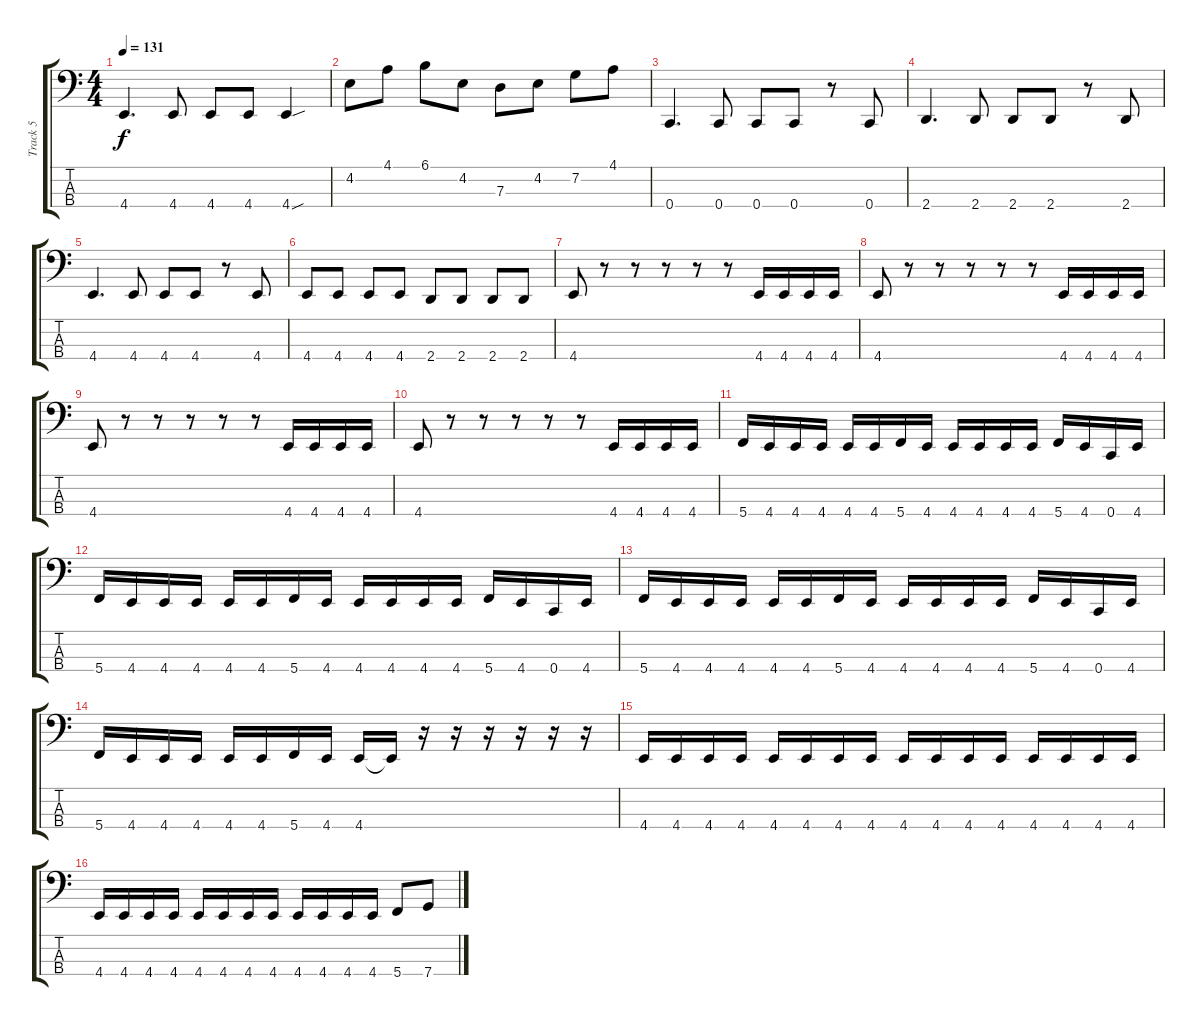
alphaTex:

\track ("Track 5" "Track 5") {instrument electricbasspick}
\staff {score tabs}
\tuning (F2 C2 G1 C1) {hide}
\ts (4 4)
\tempo 131
\clef f4
\ks c
4.4.4{d dy f} 4.4.8 4.4.8 4.4.8 4.4{sou}.4 |
4.2.8 4.1.8 6.1.8 4.2.8 7.3.8 4.2.8 7.2.8 4.1.8 |
0.4.4{d} 0.4.8 0.4.8 0.4.8 r.8 0.4.8 |
2.4.4{d} 2.4.8 2.4.8 2.4.8 r.8 2.4.8 |
4.4.4{d} 4.4.8 4.4.8 4.4.8 r.8 4.4.8 |
4.4.8 4.4.8 4.4.8 4.4.8 2.4.8 2.4.8 2.4.8 2.4.8 |
4.4.8 r.8 r.8 r.8 r.8 r.8 4.4.16 4.4.16 4.4.16 4.4.16 |
4.4.8 r.8 r.8 r.8 r.8 r.8 4.4.16 4.4.16 4.4.16 4.4.16 |
4.4.8 r.8 r.8 r.8 r.8 r.8 4.4.16 4.4.16 4.4.16 4.4.16 |
4.4.8 r.8 r.8 r.8 r.8 r.8 4.4.16 4.4.16 4.4.16 4.4.16 |
5.4.16 4.4.16 4.4.16 4.4.16 4.4.16 4.4.16 5.4.16 4.4.16 4.4.16 4.4.16 4.4.16 4.4.16 5.4.16 4.4.16 0.4.16 4.4.16 |
5.4.16 4.4.16 4.4.16 4.4.16 4.4.16 4.4.16 5.4.16 4.4.16 4.4.16 4.4.16 4.4.16 4.4.16 5.4.16 4.4.16 0.4.16 4.4.16 |
5.4.16 4.4.16 4.4.16 4.4.16 4.4.16 4.4.16 5.4.16 4.4.16 4.4.16 4.4.16 4.4.16 4.4.16 5.4.16 4.4.16 0.4.16 4.4.16 |
5.4.16 4.4.16 4.4.16 4.4.16 4.4.16 4.4.16 5.4.16 4.4.16 4.4.16 4.4{t}.16 r.16 r.16 r.16 r.16 r.16 r.16 |
4.4.16 4.4.16 4.4.16 4.4.16 4.4.16 4.4.16 4.4.16 4.4.16 4.4.16 4.4.16 4.4.16 4.4.16 4.4.16 4.4.16 4.4.16 4.4.16 |
4.4.16 4.4.16 4.4.16 4.4.16 4.4.16 4.4.16 4.4.16 4.4.16 4.4.16 4.4.16 4.4.16 4.4.16 5.4.8 7.4.8
